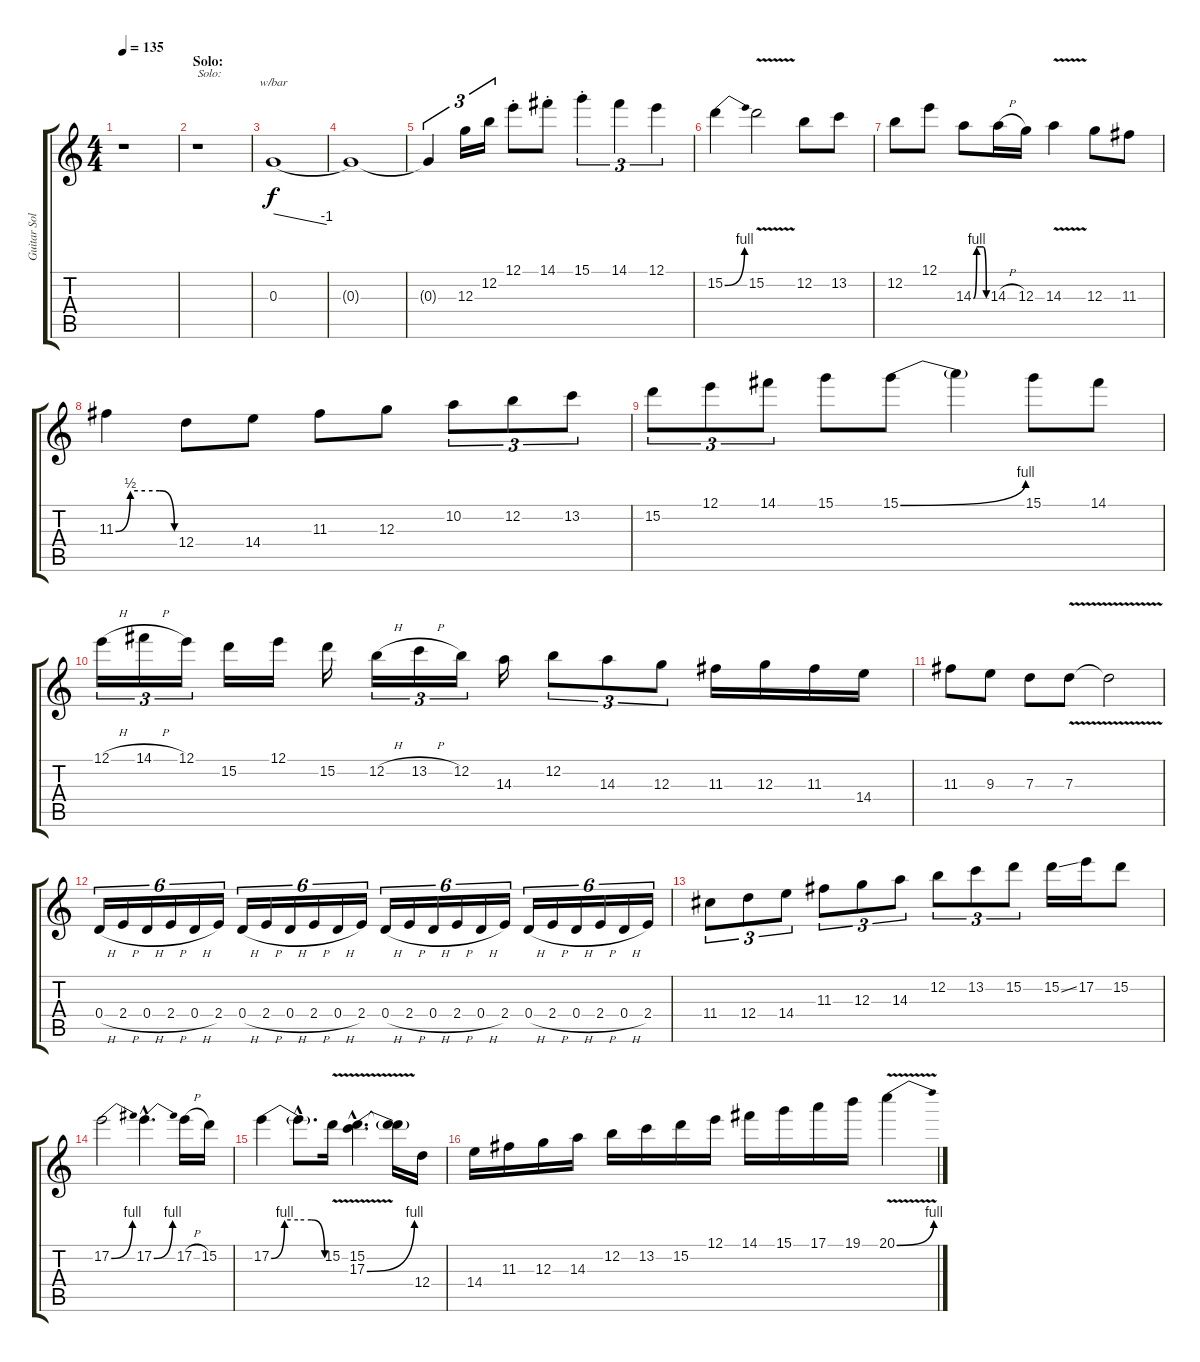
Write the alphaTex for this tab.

\track ("Guitar Solo" "Guitar Sol") {instrument distortionguitar}
\staff {score tabs}
\tuning (E4 B3 G3 D3 A2 E2) {hide}
\ts (4 4)
\tempo 135
\clef g2
\ks c
r.1{dy f} |
\section ("" "Solo:")
r.1{txt "Solo:"} |
0.3.1{tbe (dive default 0 0 60 -4)} |
0.3{t}.1 |
0.3{t}.4{tu (3 2)} 12.3.16{tu (3 2)} 12.2.16{tu (3 2)} 12.1{st}.8 14.1{st}.8 15.1{st}.4{tu (3 2)} 14.1.4{tu (3 2)} 12.1.4{tu (3 2)} |
15.2{be (bend 0 0 60 4)}.4 15.2{v}.2 12.2.8 13.2.8 |
12.2.8 12.1.8 14.3{be (custom 0 0 15 4 30 4 45 4 60 0)}.8 14.3{h}.16 12.3.16 14.3{v}.4 12.3.8 11.3.8 |
11.3{be (custom 0 0 15 2 30 2 45 2 60 0)}.4 12.4.8 14.4.8 11.3.8 12.3.8 10.2.8{tu (3 2)} 12.2.8{tu (3 2)} 13.2.8{tu (3 2)} |
15.2.8{tu (3 2)} 12.1.8{tu (3 2)} 14.1.8{tu (3 2)} 15.1.8 15.1{be (bend 0 0 60 4)}.8 15.1{t}.4 15.1.8 14.1.8 |
12.1{h}.16{tu (3 2)} 14.1{h}.16{tu (3 2)} 12.1.16{tu (3 2)} 15.2.16 12.1.16 15.2.16 12.2{h}.16{tu (3 2)} 13.2{h}.16{tu (3 2)} 12.2.16{tu (3 2)} 14.3.16 12.2.8{tu (3 2)} 14.3.8{tu (3 2)} 12.3.8{tu (3 2)} 11.3.16 12.3.16 11.3.16 14.4.16 |
11.3.8 9.3.8 7.3.8 7.3{v}.8 7.3{t}.2 |
0.4{h}.16{tu (6 4)} 2.4{h}.16{tu (6 4)} 0.4{h}.16{tu (6 4)} 2.4{h}.16{tu (6 4)} 0.4{h}.16{tu (6 4)} 2.4.16{tu (6 4)} 0.4{h}.16{tu (6 4)} 2.4{h}.16{tu (6 4)} 0.4{h}.16{tu (6 4)} 2.4{h}.16{tu (6 4)} 0.4{h}.16{tu (6 4)} 2.4.16{tu (6 4)} 0.4{h}.16{tu (6 4)} 2.4{h}.16{tu (6 4)} 0.4{h}.16{tu (6 4)} 2.4{h}.16{tu (6 4)} 0.4{h}.16{tu (6 4)} 2.4.16{tu (6 4)} 0.4{h}.16{tu (6 4)} 2.4{h}.16{tu (6 4)} 0.4{h}.16{tu (6 4)} 2.4{h}.16{tu (6 4)} 0.4{h}.16{tu (6 4)} 2.4.16{tu (6 4)} |
11.4.8{tu (3 2)} 12.4.8{tu (3 2)} 14.4.8{tu (3 2)} 11.3.8{tu (3 2)} 12.3.8{tu (3 2)} 14.3.8{tu (3 2)} 12.2.8{tu (3 2)} 13.2.8{tu (3 2)} 15.2.8{tu (3 2)} 15.2{ss}.16 17.2.16 15.2.8 |
17.2{be (bend 0 0 60 4)}.2 17.2{be (bend 0 0 60 4) hac}.4{d} 17.2{h}.16 15.2.16 |
17.2{be (custom 0 0 15 4 30 4 45 4 60 0)}.4 17.2{hac t}.8{d} 15.2{v}.16 (15.2{hac} 17.3{be (bend 0 0 60 4) v hac}).4{d} (15.2{t} 17.3{t}).16 12.4.16 |
14.4.16 11.3.16 12.3.16 14.3.16 12.2.16 13.2.16 15.2.16 12.1.16 14.1.16 15.1.16 17.1.16 19.1.16 20.1{be (bend 0 0 60 4) v}.4
